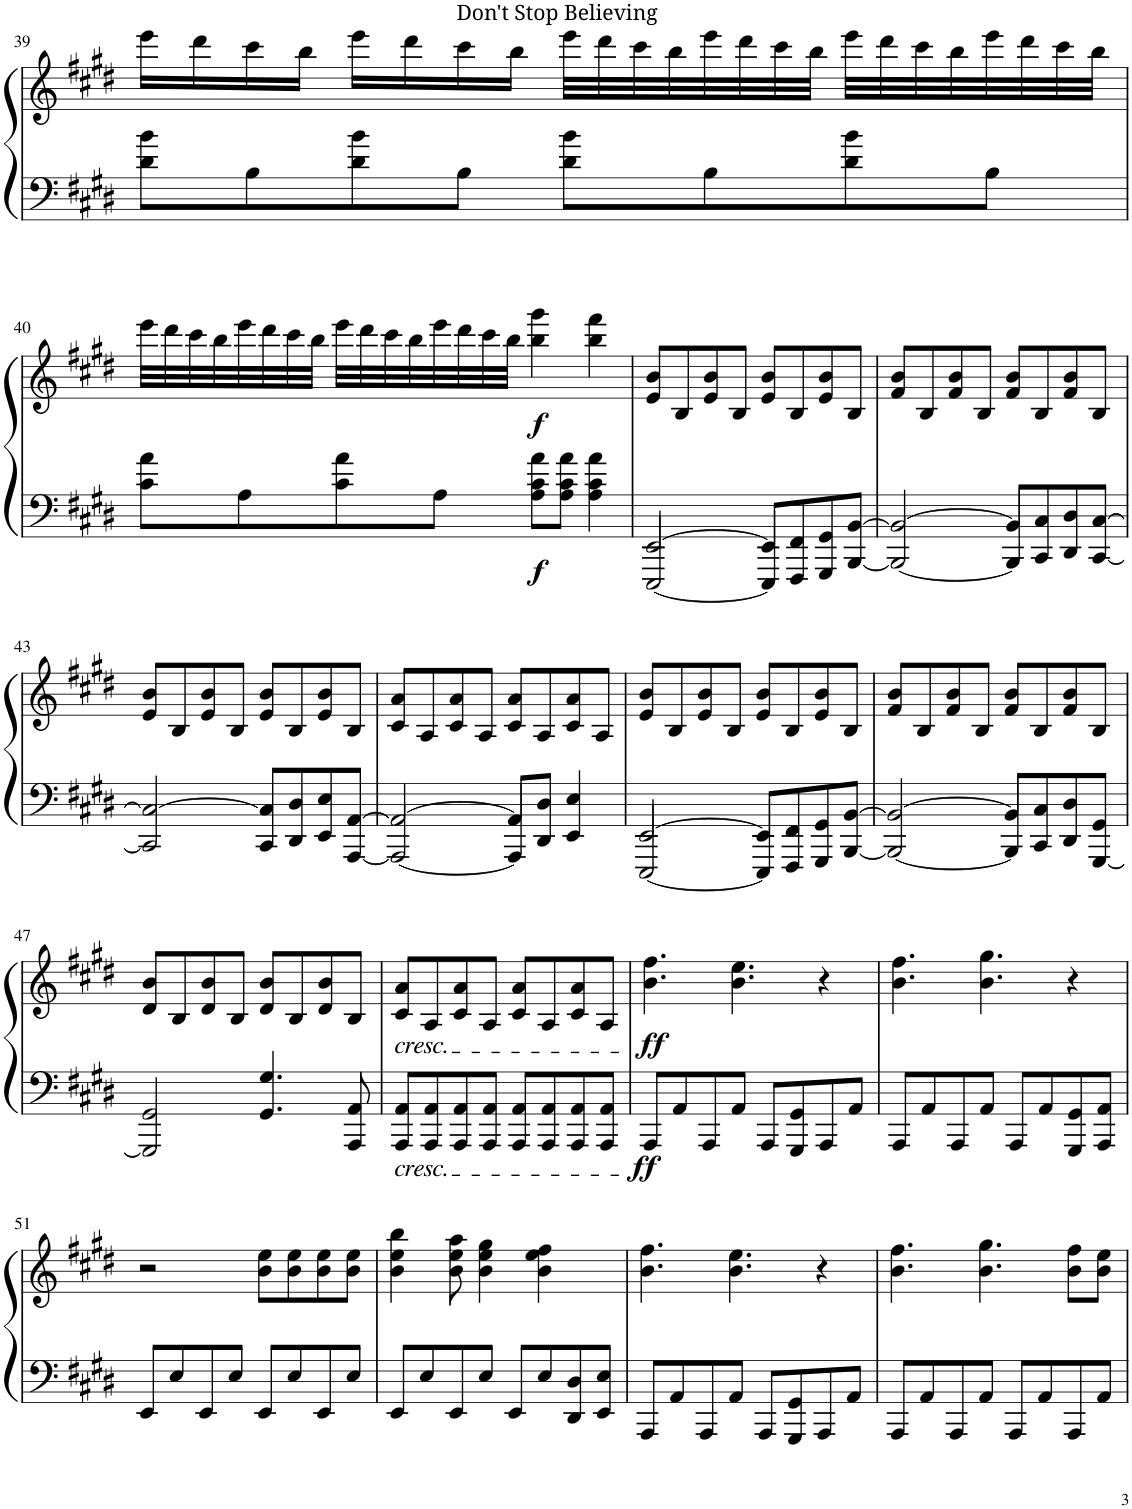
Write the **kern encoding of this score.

**kern	**kern	**dynam
*part1	*part1	*part1
*staff2	*staff1	*staff1/2
*I"Piano	*	*
*I'Pno	*	*
!!LO:PB:g=z
*clefF4	*clefG2	*
*k[f#c#g#d#]	*k[f#c#g#d#]	*
*M2/2	*M2/2	*
=39	=39	=39
8d#\ 8b\L	16eee\LL	.
.	16ddd#\	.
8B\	16ccc#\	.
.	16bb\JJ	.
8d#\ 8b\	16eee\LL	.
.	16ddd#\	.
!	!LO:TX:a:t=Don't Stop Believing	!
8B\J	16ccc#\	.
.	16bb\JJ	.
8d#\ 8b\L	32eee\LLL	.
.	32ddd#\	.
.	32ccc#\	.
.	32bb\	.
8B\	32eee\	.
.	32ddd#\	.
.	32ccc#\	.
.	32bb\JJJ	.
8d#\ 8b\	32eee\LLL	.
.	32ddd#\	.
.	32ccc#\	.
.	32bb\	.
8B\J	32eee\	.
.	32ddd#\	.
.	32ccc#\	.
.	32bb\JJJ	.
!!LO:LB:g=z
=40	=40	=40
8c#\ 8a\L	32eee\LLL	.
.	32ddd#\	.
.	32ccc#\	.
.	32bb\	.
8A\	32eee\	.
.	32ddd#\	.
.	32ccc#\	.
.	32bb\JJJ	.
8c#\ 8a\	32eee\LLL	.
.	32ddd#\	.
.	32ccc#\	.
.	32bb\	.
8A\J	32eee\	.
.	32ddd#\	.
.	32ccc#\	.
.	32bb\JJJ	.
!	!	!LO:DY:b=2
!	!	!LO:DY:n=1:b
8A\ 8c#\ 8a\L	4bb\ 4ggg#\	f f
8A\ 8c#\ 8a\J	.	.
4A\ 4c#\ 4a\	4bb\ 4fff#\	.
=41	=41	=41
*^	*	*
[>2EE/	[<2EEE/	8e/ 8b/L	.
.	.	8B/	.
.	.	8e/ 8b/	.
.	.	8B/J	.
4EE/]	8EEE/L]	8e/ 8b/L	.
.	8FFF#/ 8FF#/	8B/	.
4ryy	8GGG#/ 8GG#/	8e/ 8b/	.
.	[<8BBB/ [>8BB/J	8B/J	.
=42	=42	=42	=42
2BBB/_	2BB/_	8f#/ 8b/L	.
.	.	8B/	.
.	.	8f#/ 8b/	.
.	.	8B/J	.
8BBB/L]	4BB/]	8f#/ 8b/L	.
8CC#/ 8C#/	.	8B/	.
8DD#/ 8D#/	4ryy	8f#/ 8b/	.
[<8CC#/ [>8C#/J	.	8B/J	.
*v	*v	*	*
!!LO:LB:g=z
=43	=43	=43
2CC#/] 2C#/_	8e/ 8b/L	.
.	8B/	.
.	8e/ 8b/	.
.	8B/J	.
8CC#/ 8C#/]L	8e/ 8b/L	.
8DD#/ 8D#/	8B/	.
8EE/ 8E/	8e/ 8b/	.
[<8AAA/ [>8AA/J	8B/J	.
=44	=44	=44
*^	*	*
2AA/_	2AAA/_	8c#/ 8a/L	.
.	.	8A/	.
.	.	8c#/ 8a/	.
.	.	8A/J	.
4AA/]	8AAA/L]	8c#/ 8a/L	.
.	8DD#/ 8D#/J	8A/	.
4EE/ 4E/	4ryy	8c#/ 8a/	.
.	.	8A/J	.
=45	=45	=45	=45
[>2EE/	[<2EEE/	8e/ 8b/L	.
.	.	8B/	.
.	.	8e/ 8b/	.
.	.	8B/J	.
4EE/]	8EEE/L]	8e/ 8b/L	.
.	8FFF#/ 8FF#/	8B/	.
4ryy	8GGG#/ 8GG#/	8e/ 8b/	.
.	[<8BBB/ [>8BB/J	8B/J	.
=46	=46	=46	=46
2BBB/_	2BB/_	8f#/ 8b/L	.
.	.	8B/	.
.	.	8f#/ 8b/	.
.	.	8B/J	.
8BBB/L]	4BB/]	8f#/ 8b/L	.
8CC#/ 8C#/	.	8B/	.
8DD#/ 8D#/	4ryy	8f#/ 8b/	.
[<8GGG#/ 8GG#/J	.	8B/J	.
*v	*v	*	*
!!LO:LB:g=z
=47	=47	=47
2GGG#/] 2GG#/	8d#/ 8b/L	.
.	8B/	.
.	8d#/ 8b/	.
.	8B/J	.
4.GG#/ 4.G#/	8d#/ 8b/L	.
.	8B/	.
.	8d#/ 8b/	.
8AAA/ 8AA/	8B/J	.
=48	=48	=48
!	!LO:TX:b:i:t=cresc.	!
!LO:TX:b:i:t=cresc.	!	!
8AAA/ 8AA/L	8c#/ 8a/L	.
8AAA/ 8AA/	8A/	.
8AAA/ 8AA/	8c#/ 8a/	.
8AAA/ 8AA/J	8A/J	.
8AAA/ 8AA/L	8c#/ 8a/L	.
8AAA/ 8AA/	8A/	.
8AAA/ 8AA/	8c#/ 8a/	.
8AAA/ 8AA/J	8A/J	.
=49	=49	=49
!	!	!LO:DY:b=2
!	!	!LO:DY:n=1:b
8AAA/L	4.b\ 4.ff#\	ff ff
8AA/	.	.
8AAA/	.	.
8AA/J	4.b\ 4.ee\	.
8AAA/L	.	.
8GGG#/ 8GG#/	.	.
8AAA/	4r	.
8AA/J	.	.
=50	=50	=50
8AAA/L	4.b\ 4.ff#\	.
8AA/	.	.
8AAA/	.	.
8AA/J	4.b\ 4.gg#\	.
8AAA/L	.	.
8AA/	.	.
8GGG#/ 8GG#/	4r	.
8AAA/ 8AA/J	.	.
!!LO:LB:g=z
=51	=51	=51
8EE/L	2r	.
8E/	.	.
8EE/	.	.
8E/J	.	.
8EE/L	8b\ 8ee\L	.
8E/	8b\ 8ee\	.
8EE/	8b\ 8ee\	.
8E/J	8b\ 8ee\J	.
=52	=52	=52
8EE/L	4b\ 4ee\ 4bb\	.
8E/	.	.
8EE/	8b\ 8ee\ 8aa\	.
8E/J	4b\ 4ee\ 4gg#\	.
8EE/L	.	.
8E/	4b\ 4ee\ 4ff#\	.
8DD#/ 8D#/	.	.
8EE/ 8E/J	8ryy	.
=53	=53	=53
8AAA/L	4.b\ 4.ff#\	.
8AA/	.	.
8AAA/	.	.
8AA/J	4.b\ 4.ee\	.
8AAA/L	.	.
8GGG#/ 8GG#/	.	.
8AAA/	4r	.
8AA/J	.	.
=54	=54	=54
8AAA/L	4.b\ 4.ff#\	.
8AA/	.	.
8AAA/	.	.
8AA/J	4.b\ 4.gg#\	.
8AAA/L	.	.
8AA/	.	.
8AAA/	8b\ 8ff#\L	.
8AA/J	8b\ 8ee\J	.
=	=	=
*-	*-	*-
